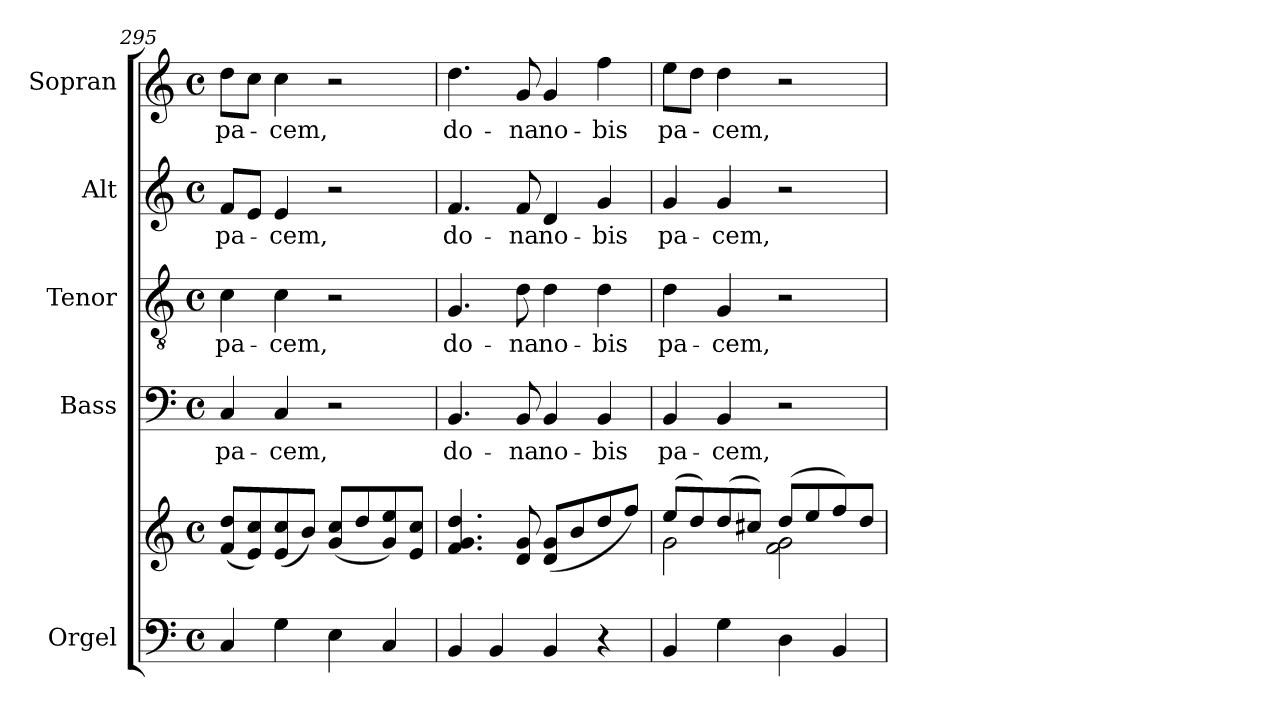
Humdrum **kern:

**kern	**kern	**kern	**text	**kern	**text	**kern	**text	**kern	**text
*part5	*part5	*part4	*part4	*part3	*part3	*part2	*part2	*part1	*part1
*staff6	*staff5	*staff4	*staff4	*staff3	*staff3	*staff2	*staff2	*staff1	*staff1
*I"Orgel	*	*I"Bass	*	*I"Tenor	*	*I"Alt	*	*I"Sopran	*
*I'Org.	*	*I'B.	*	*I'T.	*	*I'A.	*	*I'S.	*
*clefF4	*clefG2	*clefF4	*	*clefGv2	*	*clefG2	*	*clefG2	*
*k[]	*k[]	*k[]	*	*k[]	*	*k[]	*	*k[]	*
*C:	*C:	*C:	*	*C:	*	*C:	*	*C:	*
*M4/4	*M4/4	*M4/4	*	*M4/4	*	*M4/4	*	*M4/4	*
*met(c)	*met(c)	*met(c)	*	*met(c)	*	*met(c)	*	*met(c)	*
=295	=295	=295	=295	=295	=295	=295	=295	=295	=295
!	!	!	!LO:LY:b	!	!LO:LY:b	!	!LO:LY:b	!	!LO:LY:b
4C/	(<8f/ 8dd/L	4C/	pa-	4c\	pa-	8f/L	pa-	8dd\L	pa-
.	8e/ 8cc/)	.	.	.	.	8e/J	.	8cc\J	.
!	!	!	!LO:LY:b	!	!LO:LY:b	!	!LO:LY:b	!	!LO:LY:b
4G\	(<8e/ 8cc/	4C/	-cem,	4c\	-cem,	4e/	-cem,	4cc\	-cem,
.	8b/J)	.	.	.	.	.	.	.	.
4E\	(<8g/ 8cc/L	2r	.	2r	.	2r	.	2r	.
.	8dd/	.	.	.	.	.	.	.	.
4C/	8g/ 8ee/)	.	.	.	.	.	.	.	.
.	8e/ 8cc/J	.	.	.	.	.	.	.	.
=296	=296	=296	=296	=296	=296	=296	=296	=296	=296
!	!	!	!LO:LY:b	!	!LO:LY:b	!	!LO:LY:b	!	!LO:LY:b
4BB/	4.f/ 4.g/ 4.dd/	4.BB/	do-	4.G/	do-	4.f/	do-	4.dd\	do-
4BB/	.	.	.	.	.	.	.	.	.
!	!	!	!LO:LY:b	!	!LO:LY:b	!	!LO:LY:b	!	!LO:LY:b
.	8d/ 8g/	8BB/	-na	8d\	-na	8f/	-na	8g/	-na
!	!	!	!LO:LY:b	!	!LO:LY:b	!	!LO:LY:b	!	!LO:LY:b
4BB/	(<8d/ 8g/L	4BB/	no-	4d\	no-	4d/	no-	4g/	no-
.	8b/	.	.	.	.	.	.	.	.
!	!	!	!LO:LY:b	!	!LO:LY:b	!	!LO:LY:b	!	!LO:LY:b
4r	8dd/	4BB/	-bis	4d\	-bis	4g/	-bis	4ff\	-bis
.	8ff/J)	.	.	.	.	.	.	.	.
=297	=297	=297	=297	=297	=297	=297	=297	=297	=297
*	*^	*	*	*	*	*	*	*	*
!	!	!	!	!LO:LY:b	!	!LO:LY:b	!	!LO:LY:b	!	!LO:LY:b
4BB/	(>8ee/L	2g\	4BB/	pa-	4d\	pa-	4g/	pa-	8ee\L	pa-
.	8dd/)	.	.	.	.	.	.	.	8dd\J	.
!	!	!	!	!LO:LY:b	!	!LO:LY:b	!	!LO:LY:b	!	!LO:LY:b
4G\	(>8dd/	.	4BB/	-cem,	4G/	-cem,	4g/	-cem,	4dd\	-cem,
.	8cc#X/J)	.	.	.	.	.	.	.	.	.
4D\	(>8dd/L	2f\ 2g\	2r	.	2r	.	2r	.	2r	.
.	8ee/	.	.	.	.	.	.	.	.	.
4BB/	8ff/)	.	.	.	.	.	.	.	.	.
.	8dd/J	.	.	.	.	.	.	.	.	.
*	*v	*v	*	*	*	*	*	*	*	*
=	=	=	=	=	=	=	=	=	=
*-	*-	*-	*-	*-	*-	*-	*-	*-	*-
